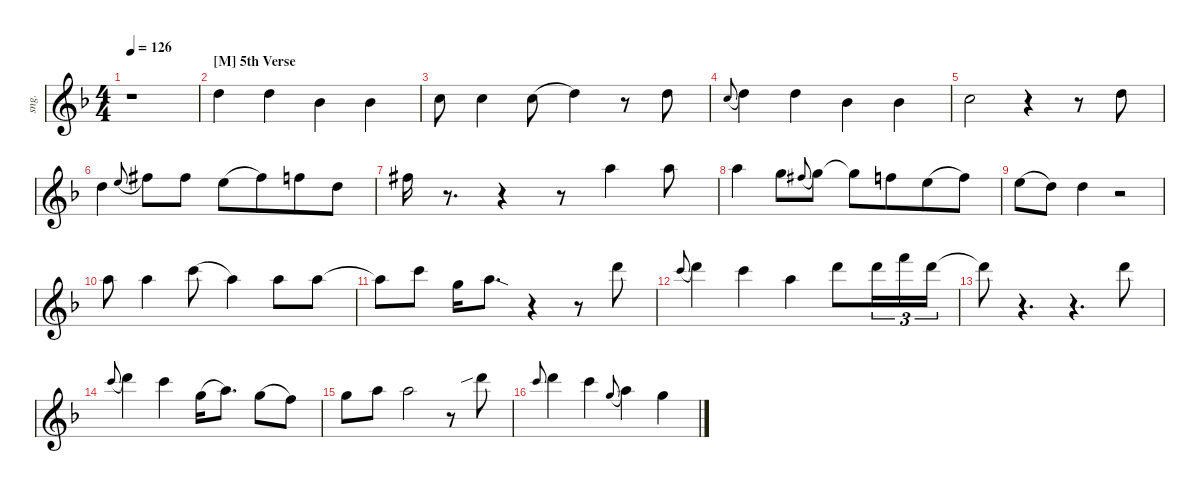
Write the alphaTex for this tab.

\defaultSystemsLayout 4
\hideDynamics
\bracketExtendMode nobrackets
\track ("Vocals" "sng.") {instrument voiceoohs}
\staff {score}
\tuning (E4 B3 G3 D3 A2 E2)
\ts (4 4)
\tempo 126
\clef g2
\ks f
r.1{dy mf} |
\section ("M" "5th Verse")
10.1{acc forcenatural}.4 10.1{acc forcenatural}.4 6.1{acc b}.4 6.1{acc b}.4 |
8.1{acc forcenatural}.8 8.1{acc forcenatural}.4 8.1{acc forcenatural}.8{legatoorigin} 10.1{acc forcenatural}.4 r.8 10.1{acc forcenatural}.8 |
8.1{acc forcenatural}.8{gr onbeat legatoorigin} 10.1{acc forcenatural}.4 10.1{acc forcenatural}.4 6.1{acc b}.4 6.1{acc b}.4 |
8.1{acc forcenatural}.2 r.4 r.8 10.1{acc forcenatural}.8 |
10.1{acc forcenatural}.4 12.1{acc forcenatural}.8{gr onbeat legatoorigin} 14.1{acc #}.8 14.1{acc #}.8 12.1{acc forcenatural}.8{legatoorigin} 14.1{acc #}.8{beam merge} 13.1{acc forcenatural}.8 10.1{acc forcenatural}.8 |
14.1{acc #}.16 r.8{d} r.4 r.8 17.1{acc forcenatural}.4 17.1{acc forcenatural}.8 |
17.1{acc forcenatural}.4 15.1{acc forcenatural}.8 14.1{acc #}.8{gr onbeat legatoorigin} 15.1{acc forcenatural}.8 15.1{t acc forcenatural}.8 13.1{acc forcenatural}.8{beam merge} 12.1{acc forcenatural}.8{legatoorigin} 13.1{acc forcenatural}.8 |
12.1{acc forcenatural}.8{legatoorigin} 10.1{acc forcenatural}.8 10.1{acc forcenatural}.4 r.2 |
17.1{acc forcenatural}.8 17.1{acc forcenatural}.4 20.1{acc forcenatural}.8{legatoorigin} 17.1{acc forcenatural}.4 17.1{acc forcenatural}.8 17.1{acc forcenatural}.8 |
17.1{t acc forcenatural}.8 20.1{acc forcenatural}.8 15.1{acc forcenatural}.16 17.1{sod acc forcenatural}.8{d} r.4 r.8 22.1{acc forcenatural}.8 |
20.1{acc forcenatural}.8{gr onbeat legatoorigin} 22.1{acc forcenatural}.4 20.1{acc forcenatural}.4 17.1{acc forcenatural}.4 22.1{acc forcenatural}.8{beam merge} 22.1{acc forcenatural}.16{tu (3 2)} 25.1{acc forcenatural}.16{tu (3 2)} 22.1{acc forcenatural}.16{tu (3 2)} |
22.1{t acc forcenatural}.8 r.4{d} r.4{d} 22.1{acc forcenatural}.8 |
20.1{acc forcenatural}.8{gr onbeat legatoorigin} 22.1{acc forcenatural}.4 20.1{acc forcenatural}.4 15.1{acc forcenatural}.16{legatoorigin} 17.1{acc forcenatural}.8{d} 15.1{acc forcenatural}.8{legatoorigin} 13.1{acc forcenatural}.8 |
15.1{acc forcenatural}.8 17.1{acc forcenatural}.8 17.1{acc forcenatural}.2 r.8 22.1{sib acc forcenatural}.8 |
20.1{acc forcenatural}.8{gr onbeat} 22.1{acc forcenatural}.4 20.1{acc forcenatural}.4 15.1{acc forcenatural}.8{gr onbeat legatoorigin} 17.1{acc forcenatural}.4 15.1{acc forcenatural}.4
